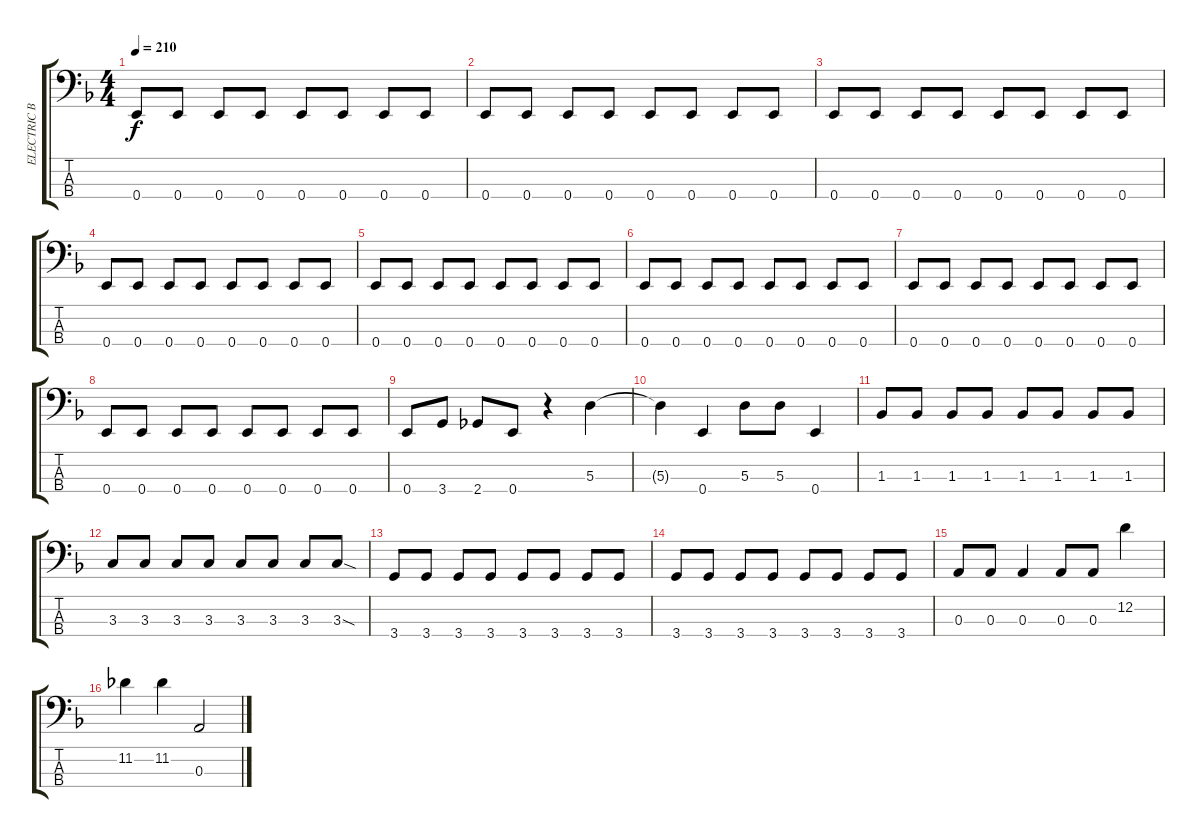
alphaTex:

\track ("ELECTRIC BASS" "ELECTRIC B") {instrument electricbassfinger}
\staff {score tabs}
\tuning (G2 D2 A1 E1) {hide}
\ts (4 4)
\tempo 210
\clef f4
\ks f
0.4.8{dy f} 0.4.8 0.4.8 0.4.8 0.4.8 0.4.8 0.4.8 0.4.8 |
0.4.8 0.4.8 0.4.8 0.4.8 0.4.8 0.4.8 0.4.8 0.4.8 |
0.4.8 0.4.8 0.4.8 0.4.8 0.4.8 0.4.8 0.4.8 0.4.8 |
0.4.8 0.4.8 0.4.8 0.4.8 0.4.8 0.4.8 0.4.8 0.4.8 |
0.4.8 0.4.8 0.4.8 0.4.8 0.4.8 0.4.8 0.4.8 0.4.8 |
0.4.8 0.4.8 0.4.8 0.4.8 0.4.8 0.4.8 0.4.8 0.4.8 |
0.4.8 0.4.8 0.4.8 0.4.8 0.4.8 0.4.8 0.4.8 0.4.8 |
0.4.8 0.4.8 0.4.8 0.4.8 0.4.8 0.4.8 0.4.8 0.4.8 |
0.4.8 3.4.8 2.4.8 0.4.8 r.4 5.3.4 |
5.3{t}.4 0.4.4 5.3.8 5.3.8 0.4.4 |
1.3.8 1.3.8 1.3.8 1.3.8 1.3.8 1.3.8 1.3.8 1.3.8 |
3.3.8 3.3.8 3.3.8 3.3.8 3.3.8 3.3.8 3.3.8 3.3{sod}.8 |
3.4.8 3.4.8 3.4.8 3.4.8 3.4.8 3.4.8 3.4.8 3.4.8 |
3.4.8 3.4.8 3.4.8 3.4.8 3.4.8 3.4.8 3.4.8 3.4.8 |
0.3.8 0.3.8 0.3.4 0.3.8 0.3.8 12.2.4 |
11.2.4 11.2.4 0.3.2
